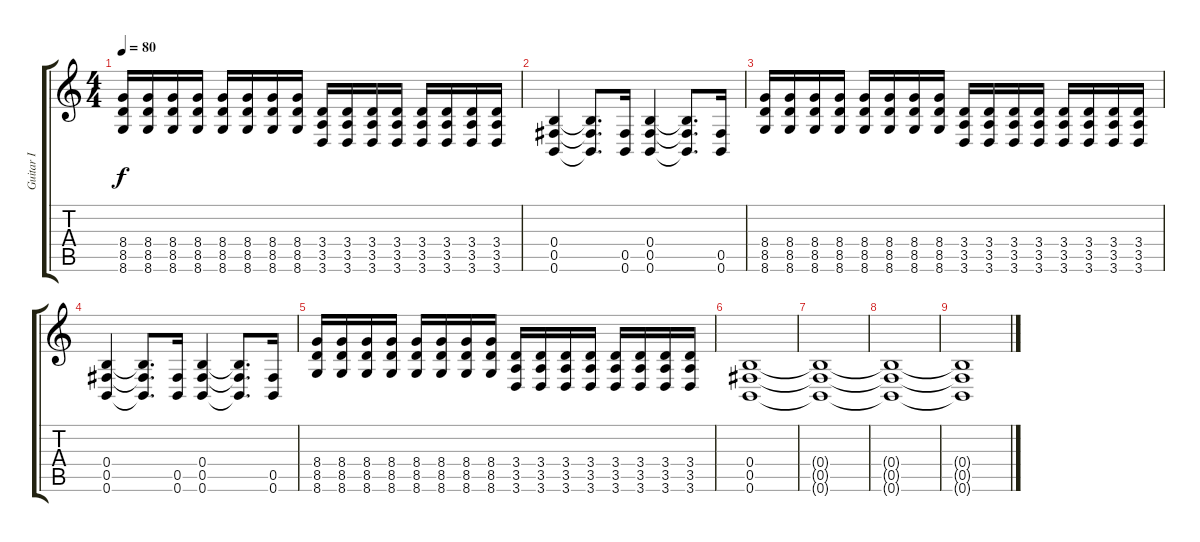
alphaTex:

\track ("Guitar I" "Guitar I") {instrument distortionguitar}
\staff {score tabs}
\tuning (Db4 Ab3 E3 B2 Gb2 B1) {hide}
\ts (4 4)
\tempo 80
\clef g2
\ks c
(8.4 8.5 8.6).16{dy f} (8.4 8.5 8.6).16 (8.4 8.5 8.6).16 (8.4 8.5 8.6).16 (8.4 8.5 8.6).16 (8.4 8.5 8.6).16 (8.4 8.5 8.6).16 (8.4 8.5 8.6).16 (3.4 3.5 3.6).16 (3.4 3.5 3.6).16 (3.4 3.5 3.6).16 (3.4 3.5 3.6).16 (3.4 3.5 3.6).16 (3.4 3.5 3.6).16 (3.4 3.5 3.6).16 (3.4 3.5 3.6).16 |
(0.4 0.5 0.6).4 (0.4{t} 0.5{t} 0.6{t}).8{d} (0.5 0.6).16 (0.4 0.5 0.6).4 (0.4{t} 0.5{t} 0.6{t}).8{d} (0.5 0.6).16 |
(8.4 8.5 8.6).16 (8.4 8.5 8.6).16 (8.4 8.5 8.6).16 (8.4 8.5 8.6).16 (8.4 8.5 8.6).16 (8.4 8.5 8.6).16 (8.4 8.5 8.6).16 (8.4 8.5 8.6).16 (3.4 3.5 3.6).16 (3.4 3.5 3.6).16 (3.4 3.5 3.6).16 (3.4 3.5 3.6).16 (3.4 3.5 3.6).16 (3.4 3.5 3.6).16 (3.4 3.5 3.6).16 (3.4 3.5 3.6).16 |
(0.4 0.5 0.6).4 (0.4{t} 0.5{t} 0.6{t}).8{d} (0.5 0.6).16 (0.4 0.5 0.6).4 (0.4{t} 0.5{t} 0.6{t}).8{d} (0.5 0.6).16 |
(8.4 8.5 8.6).16 (8.4 8.5 8.6).16 (8.4 8.5 8.6).16 (8.4 8.5 8.6).16 (8.4 8.5 8.6).16 (8.4 8.5 8.6).16 (8.4 8.5 8.6).16 (8.4 8.5 8.6).16 (3.4 3.5 3.6).16 (3.4 3.5 3.6).16 (3.4 3.5 3.6).16 (3.4 3.5 3.6).16 (3.4 3.5 3.6).16 (3.4 3.5 3.6).16 (3.4 3.5 3.6).16 (3.4 3.5 3.6).16 |
(0.4 0.5 0.6).1{volume 0} |
(0.4{t} 0.5{t} 0.6{t}).1 |
(0.4{t} 0.5{t} 0.6{t}).1 |
(0.4{t} 0.5{t} 0.6{t}).1
